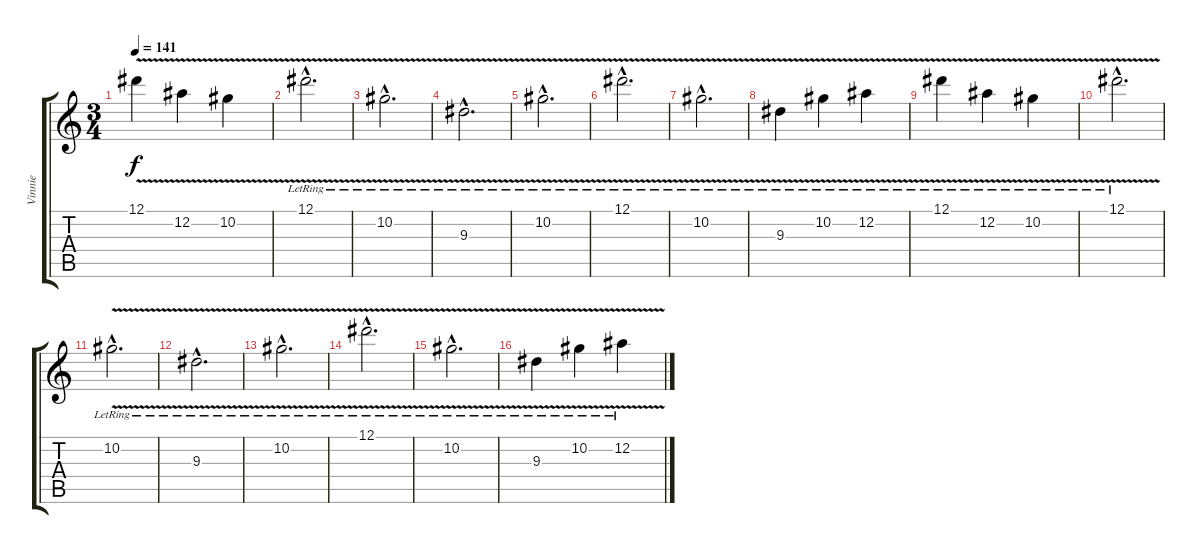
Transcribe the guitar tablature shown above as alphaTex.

\track ("Vinnie" "Vinnie") {instrument electricguitarclean}
\staff {score tabs}
\tuning (Eb4 Bb3 Gb3 Db3 Ab2 Eb2) {hide}
\ts (3 4)
\tempo 141
\clef g2
\ks c
12.1{v}.4{dy f} 12.2{v}.4 10.2{v}.4 |
12.1{v hac lr}.2{d} |
10.2{v hac lr}.2{d} |
9.3{v hac lr}.2{d} |
10.2{v hac lr}.2{d} |
12.1{v hac lr}.2{d} |
10.2{v hac lr}.2{d} |
9.3{v lr}.4 10.2{v lr}.4 12.2{v lr}.4 |
12.1{v lr}.4 12.2{v lr}.4 10.2{v lr}.4 |
12.1{v hac lr}.2{d} |
10.2{v hac lr}.2{d} |
9.3{v hac lr}.2{d} |
10.2{v hac lr}.2{d} |
12.1{v hac lr}.2{d} |
10.2{v hac lr}.2{d} |
9.3{v lr}.4 10.2{v lr}.4 12.2{v lr}.4
